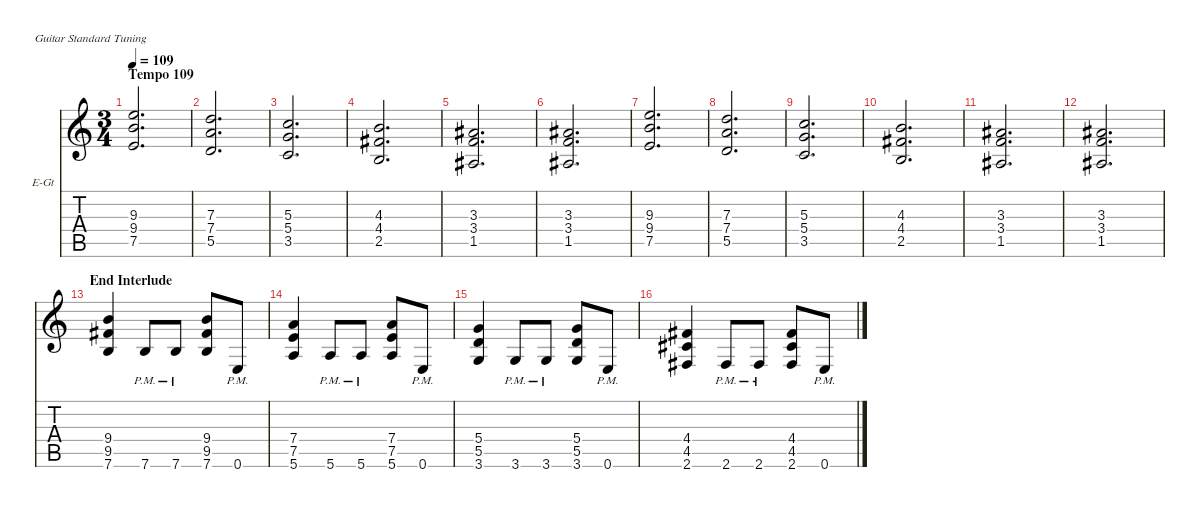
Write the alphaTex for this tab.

\hideDynamics
\bracketExtendMode nobrackets
\firstSystemTrackNameOrientation horizontal
\otherSystemsTrackNameOrientation horizontal
\track ("Guitar IV" "E-Gt") {instrument distortionguitar}
\staff {score tabs}
\tuning (E4 B3 G3 D3 A2 E2)
\ts (3 4)
\section ("" "Tempo 109")
\tempo 109
\clef g2
\ks c
(9.3 9.4 7.5).2{d dy f} |
(7.3 7.4 5.5).2{d} |
(5.3 5.4 3.5).2{d} |
(4.3 4.4{acc #} 2.5).2{d} |
(3.3{acc #} 3.4 1.5{acc #}).2{d} |
(3.3{acc #} 3.4 1.5{acc #}).2{d} |
(9.3 9.4 7.5).2{d} |
(7.3 7.4 5.5).2{d} |
(5.3 5.4 3.5).2{d} |
(4.3 4.4{acc #} 2.5).2{d} |
(3.3{acc #} 3.4 1.5{acc #}).2{d} |
(3.3{acc #} 3.4 1.5{acc #}).2{d} |
\section ("" "End Interlude")
(9.4 9.5{acc #} 7.6).4 7.6{pm}.8 7.6{pm}.8 (9.4 9.5{acc #} 7.6).8 0.6{pm}.8 |
(7.4 7.5 5.6).4 5.6{pm}.8 5.6{pm}.8 (7.4 7.5 5.6).8 0.6{pm}.8 |
(5.4 5.5 3.6).4 3.6{pm}.8 3.6{pm}.8 (5.4 5.5 3.6).8 0.6{pm}.8 |
(4.4{acc #} 4.5{acc #} 2.6{acc #}).4 2.6{pm acc #}.8 2.6{pm acc #}.8 (4.4{acc #} 4.5{acc #} 2.6{acc #}).8 0.6{pm}.8
